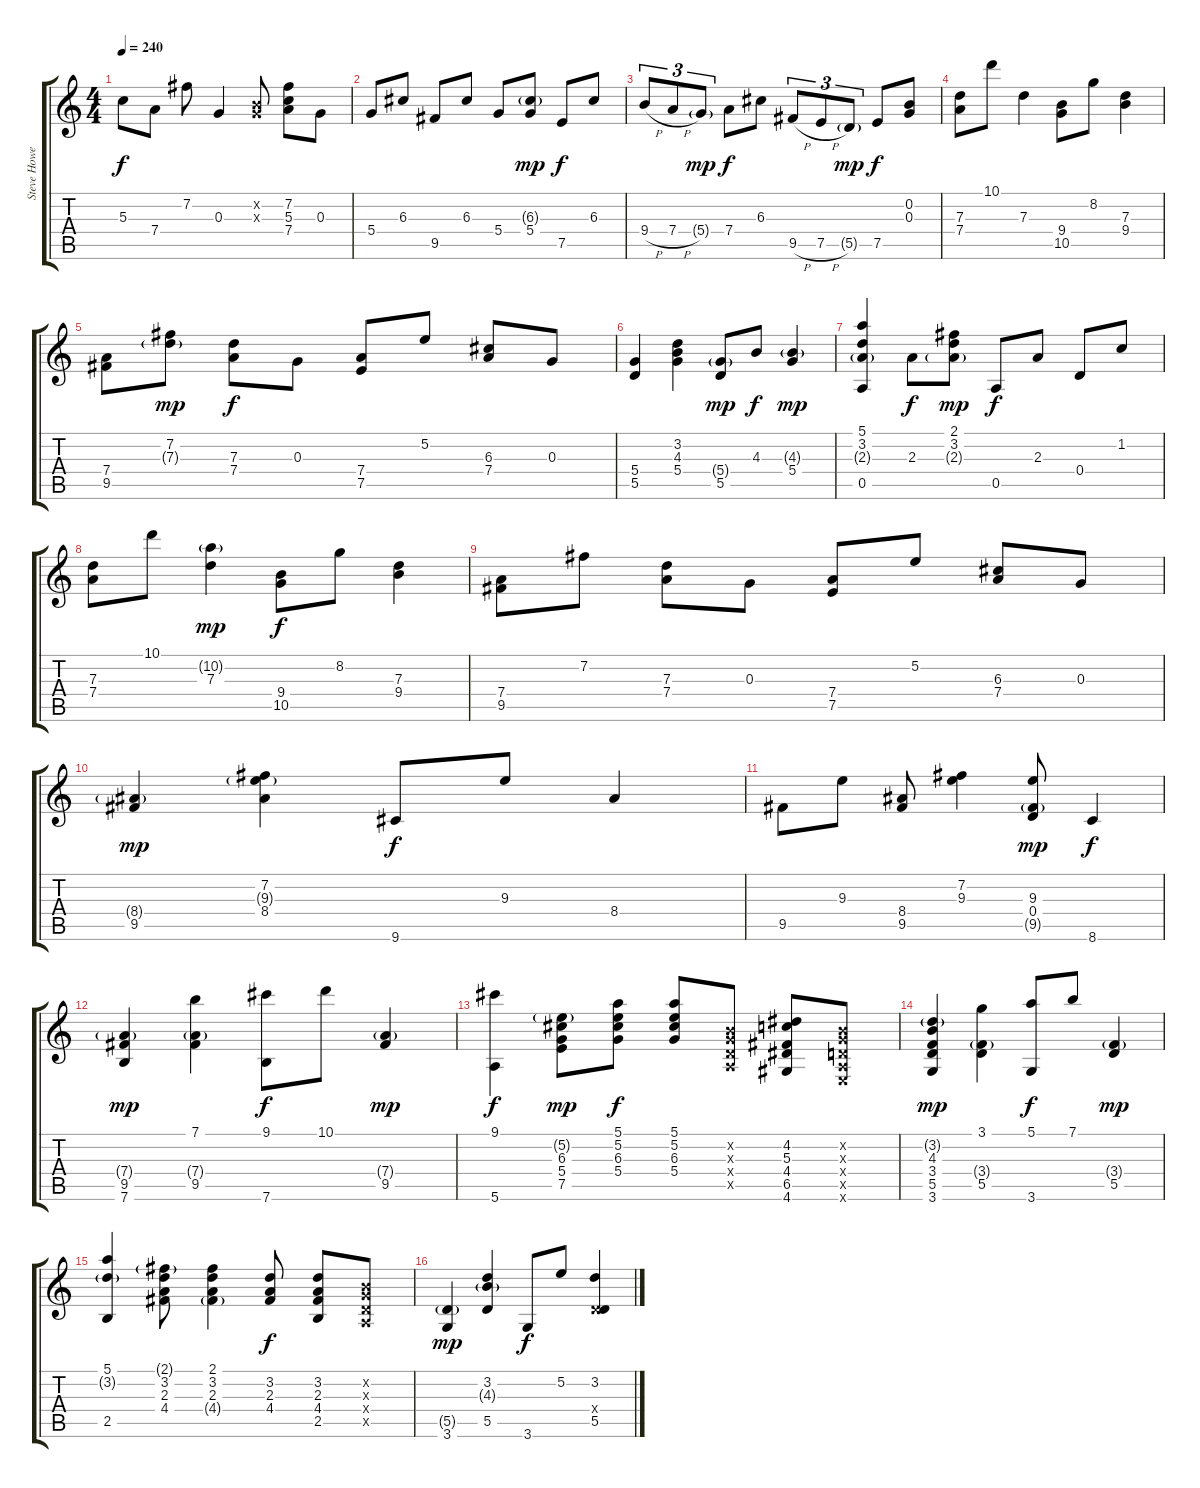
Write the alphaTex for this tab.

\track ("Steve Howe (Martin 00-18)" "Steve Howe") {instrument acousticguitarsteel}
\staff {score tabs}
\tuning (E4 B3 G3 D3 A2 E2) {hide}
\ts (4 4)
\tempo 240
\clef g2
\ks c
5.3.8{dy f} 7.4.8 7.2.8 0.3.4 (0.2{x} 0.3{x}).8 (7.2 5.3 7.4).8 0.3.8 |
5.4.8 6.3.8 9.5.8 6.3.8 5.4.8 (6.3{g} 5.4).8{dy mp} 7.5.8{dy f} 6.3.8 |
9.4{h}.8{tu (3 2)} 7.4{h}.8{tu (3 2)} 5.4{g}.8{tu (3 2) dy mp} 7.4.8{dy f} 6.3.8 9.5{h}.8{tu (3 2)} 7.5{h}.8{tu (3 2)} 5.5{g}.8{tu (3 2) dy mp} 7.5.8{dy f} (0.2 0.3).8 |
(7.3 7.4).8 10.1.8 7.3.4 (9.4 10.5).8 8.2.8 (7.3 9.4).4 |
(7.4 9.5).8 (7.2 7.3{g}).8{dy mp} (7.3 7.4).8{dy f} 0.3.8 (7.4 7.5).8 5.2.8 (6.3 7.4).8 0.3.8 |
(5.4 5.5).4 (3.2 4.3 5.4).4 (5.4{g} 5.5).8{dy mp} 4.3.8{dy f} (4.3{g} 5.4).4{dy mp} |
(5.1 3.2 2.3{g} 0.5).4 2.3.8{dy f} (2.1 3.2 2.3{g}).8{dy mp} 0.5.8{dy f} 2.3.8 0.4.8 1.2.8 |
(7.3 7.4).8 10.1.8 (10.2{g} 7.3).4{dy mp} (9.4 10.5).8{dy f} 8.2.8 (7.3 9.4).4 |
(7.4 9.5).8 7.2.8 (7.3 7.4).8 0.3.8 (7.4 7.5).8 5.2.8 (6.3 7.4).8 0.3.8 |
(8.4{g} 9.5).4{dy mp} (7.2 9.3{g} 8.4).4 9.6.8{dy f} 9.3.8 8.4.4 |
9.5.8 9.3.8 (8.4 9.5).8 (7.2 9.3).4 (9.3 0.4 9.5{g}).8{dy mp} 8.6.4{dy f} |
(7.4{g} 9.5 7.6).4{dy mp} (7.1 7.4{g} 9.5).4 (9.1 7.6).8{dy f} 10.1.8 (7.4{g} 9.5).4{dy mp} |
(9.1 5.6).4{dy f} (5.2{g} 6.3 5.4 7.5).8{dy mp} (5.1 5.2 6.3 5.4).8{dy f} (5.1 5.2 6.3 5.4).8 (0.2{x} 0.3{x} 0.4{x} 0.5{x}).8 (4.2 5.3 4.4 6.5 4.6).8 (0.2{x} 0.3{x} 0.4{x} 0.5{x} 0.6{x}).8 |
(3.2{g} 4.3 3.4 5.5 3.6).4{dy mp} (3.1 3.4{g} 5.5).4 (5.1 3.6).8{dy f} 7.1.8 (3.4{g} 5.5).4{dy mp} |
(5.1 3.2{g} 2.5).4 (2.1{g} 3.2 2.3 4.4).8 (2.1 3.2 2.3 4.4{g}).4 (3.2 2.3 4.4).8{dy f} (3.2 2.3 4.4 2.5).8 (0.2{x} 0.3{x} 0.4{x} 0.5{x}).8 |
(5.5{g} 3.6).4{dy mp} (3.2 4.3{g} 5.5).4 3.6.8{dy f} 5.2.8 (3.2 0.4{x} 5.5).4
